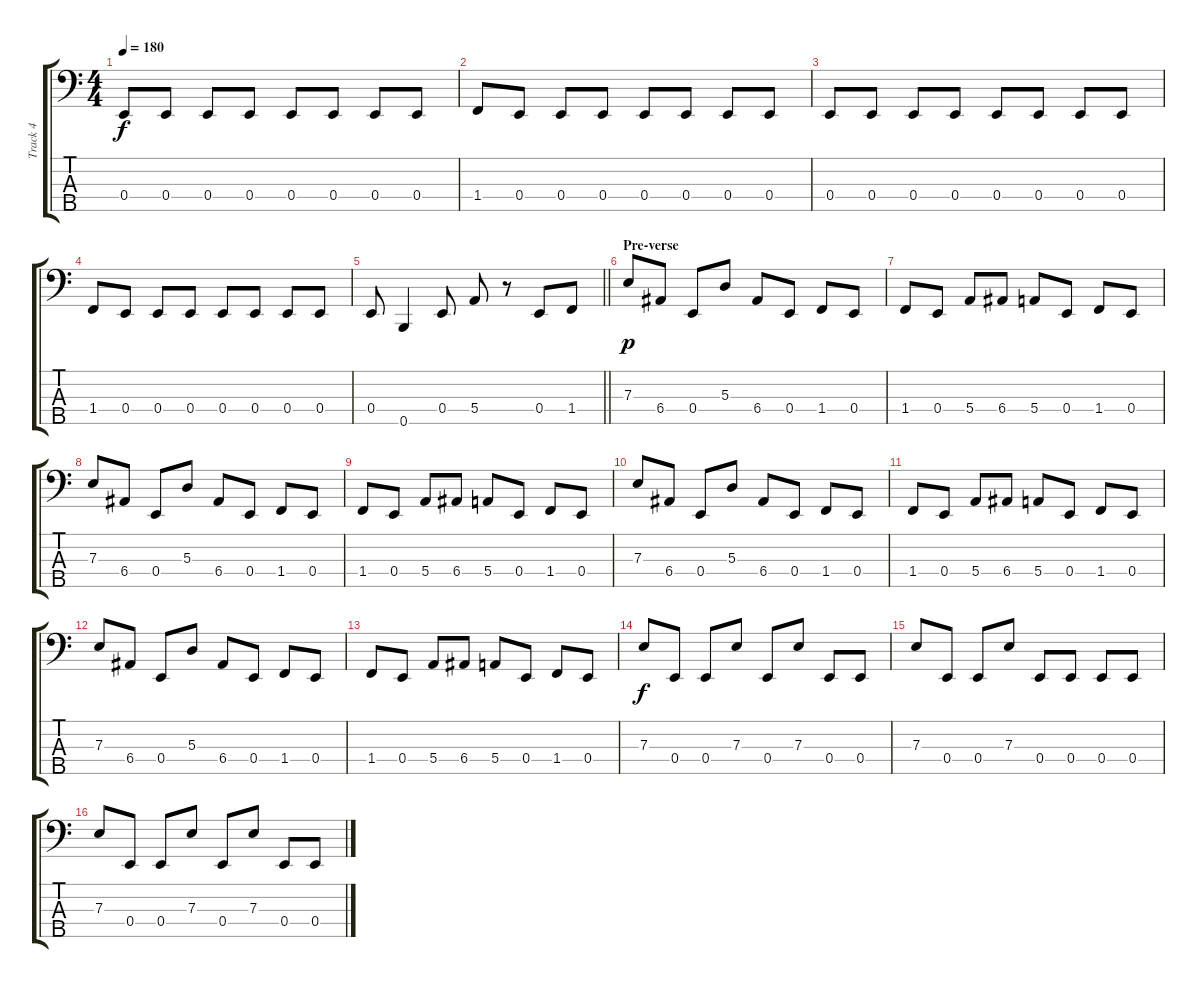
\track ("Track 4" "Track 4") {instrument electricbassfinger}
\staff {score tabs}
\tuning (G2 D2 A1 E1 B0) {hide}
\ts (4 4)
\tempo 180
\clef f4
\ks c
0.4.8{dy f} 0.4.8 0.4.8 0.4.8 0.4.8 0.4.8 0.4.8 0.4.8 |
1.4.8 0.4.8 0.4.8 0.4.8 0.4.8 0.4.8 0.4.8 0.4.8 |
0.4.8 0.4.8 0.4.8 0.4.8 0.4.8 0.4.8 0.4.8 0.4.8 |
1.4.8 0.4.8 0.4.8 0.4.8 0.4.8 0.4.8 0.4.8 0.4.8 |
\barLineRight lightlight
0.4.8 0.5.4 0.4.8 5.4.8 r.8 0.4.8 1.4.8 |
\section ("" "Pre-verse")
7.3.8{dy p} 6.4.8 0.4.8 5.3.8 6.4.8 0.4.8 1.4.8 0.4.8 |
1.4.8 0.4.8 5.4.8 6.4.8 5.4.8 0.4.8 1.4.8 0.4.8 |
7.3.8 6.4.8 0.4.8 5.3.8 6.4.8 0.4.8 1.4.8 0.4.8 |
1.4.8 0.4.8 5.4.8 6.4.8 5.4.8 0.4.8 1.4.8 0.4.8 |
7.3.8 6.4.8 0.4.8 5.3.8 6.4.8 0.4.8 1.4.8 0.4.8 |
1.4.8 0.4.8 5.4.8 6.4.8 5.4.8 0.4.8 1.4.8 0.4.8 |
7.3.8 6.4.8 0.4.8 5.3.8 6.4.8 0.4.8 1.4.8 0.4.8 |
1.4.8 0.4.8 5.4.8 6.4.8 5.4.8 0.4.8 1.4.8 0.4.8 |
7.3.8{dy f} 0.4.8 0.4.8 7.3.8 0.4.8 7.3.8 0.4.8 0.4.8 |
7.3.8 0.4.8 0.4.8 7.3.8 0.4.8 0.4.8 0.4.8 0.4.8 |
7.3.8 0.4.8 0.4.8 7.3.8 0.4.8 7.3.8 0.4.8 0.4.8
